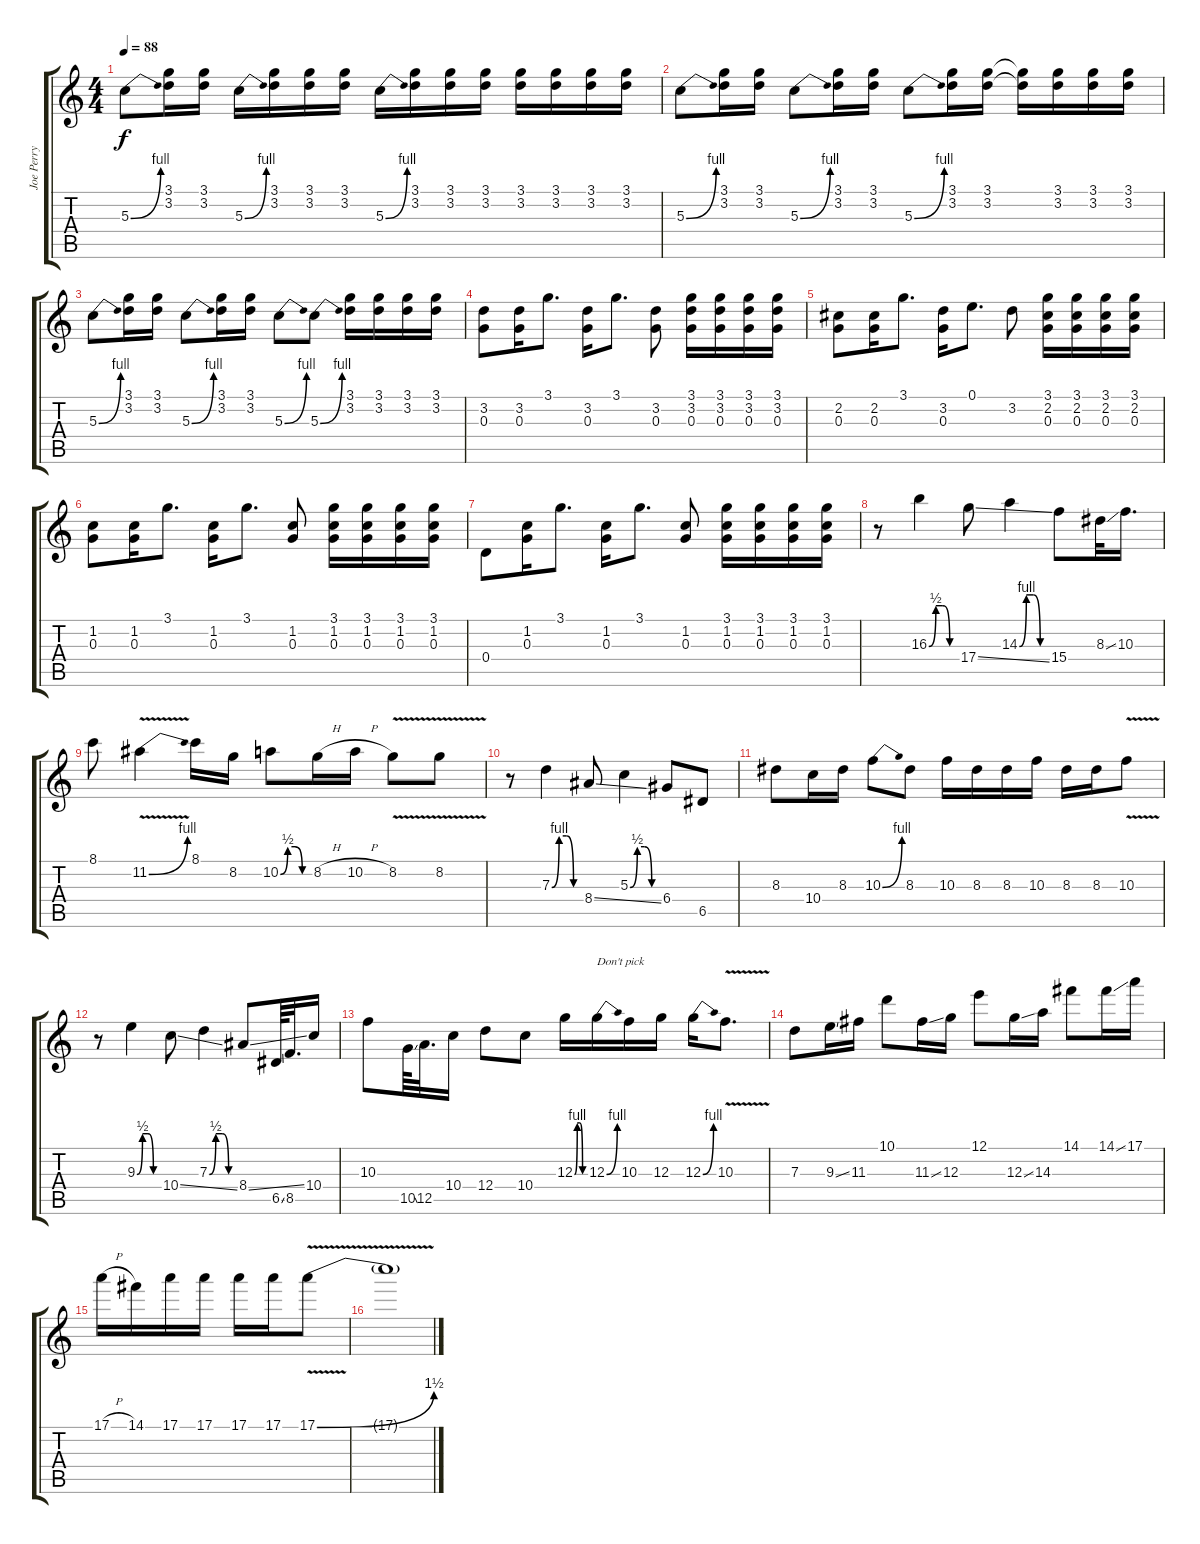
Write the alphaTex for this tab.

\track ("Joe Perry (Gtr. 1)" "Joe Perry ") {instrument distortionguitar}
\staff {score tabs}
\tuning (E4 B3 G3 D3 A2 E2) {hide}
\ts (4 4)
\tempo 88
\clef g2
\ks c
5.3{be (bend 0 0 60 4)}.8{dy f} (3.1 3.2).16 (3.1 3.2).16 5.3{be (bend 0 0 60 4)}.16 (3.1 3.2).16 (3.1 3.2).16 (3.1 3.2).16 5.3{be (bend 0 0 60 4)}.16 (3.1 3.2).16 (3.1 3.2).16 (3.1 3.2).16 (3.1 3.2).16 (3.1 3.2).16 (3.1 3.2).16 (3.1 3.2).16 |
5.3{be (bend 0 0 60 4)}.8 (3.1 3.2).16 (3.1 3.2).16 5.3{be (bend 0 0 60 4)}.8 (3.1 3.2).16 (3.1 3.2).16 5.3{be (bend 0 0 60 4)}.8 (3.1 3.2).16 (3.1 3.2).16 (3.1{t} 3.2{t}).16 (3.1 3.2).16 (3.1 3.2).16 (3.1 3.2).16 |
5.3{be (bend 0 0 60 4)}.8 (3.1 3.2).16 (3.1 3.2).16 5.3{be (bend 0 0 60 4)}.8 (3.1 3.2).16 (3.1 3.2).16 5.3{be (bend 0 0 60 4)}.8 5.3{be (bend 0 0 60 4)}.8 (3.1 3.2).16 (3.1 3.2).16 (3.1 3.2).16 (3.1 3.2).16 |
(3.2 0.3).8 (3.2 0.3).16 3.1.8{d} (3.2 0.3).16 3.1.8{d} (3.2 0.3).8 (3.1 3.2 0.3).16 (3.1 3.2 0.3).16 (3.1 3.2 0.3).16 (3.1 3.2 0.3).16 |
(2.2 0.3).8 (2.2 0.3).16 3.1.8{d} (3.2 0.3).16 0.1.8{d} 3.2.8 (3.1 2.2 0.3).16 (3.1 2.2 0.3).16 (3.1 2.2 0.3).16 (3.1 2.2 0.3).16 |
(1.2 0.3).8 (1.2 0.3).16 3.1.8{d} (1.2 0.3).16 3.1.8{d} (1.2 0.3).8 (3.1 1.2 0.3).16 (3.1 1.2 0.3).16 (3.1 1.2 0.3).16 (3.1 1.2 0.3).16 |
0.4.8 (1.2 0.3).16 3.1.8{d} (1.2 0.3).16 3.1.8{d} (1.2 0.3).8 (3.1 1.2 0.3).16 (3.1 1.2 0.3).16 (3.1 1.2 0.3).16 (3.1 1.2 0.3).16 |
r.8 16.3{be (custom 0 0 15 2 30 2 45 0 60 0)}.4 17.4{ss}.8 14.3{be (custom 0 0 15 4 30 4 45 0 60 0)}.4 15.4.8 8.3{ss}.32 10.3.16{d} |
8.1.8 11.2{be (bend 0 0 60 4) v}.4 8.1.16 8.2.16 10.2{be (custom 0 0 15 2 30 2 45 0 60 0)}.8 8.2{h}.16 10.2{h}.16 8.2{v}.8 8.2{v}.8 |
r.8 7.3{be (custom 0 0 15 4 30 4 45 0 60 0)}.4 8.4{ss}.8 5.3{be (custom 0 0 15 2 30 2 45 0 60 0)}.4 6.4.8 6.5.8 |
8.3.8 10.4.16 8.3.16 10.3{be (bend 0 0 60 4)}.8 8.3.8 10.3.16 8.3.16 8.3.16 10.3.16 8.3.16 8.3.16 10.3{v}.8 |
r.8 9.3{be (custom 0 0 15 2 30 2 45 0 60 0)}.4 10.4{ss}.8 7.3{be (custom 0 0 15 2 30 2 45 0 60 0)}.4 8.4{ss}.8 6.5{ss}.64 8.5.32{d} 10.4.16 |
10.3.8 10.5{ss}.64 12.5.32{d} 10.4.16 12.4.8 10.4.8 12.3{be (custom 0 0 15 4 30 4 45 0 60 0)}.16 12.3{be (bend 0 0 60 4)}.16{txt "Don't pick"} 10.3.16 12.3.16 12.3{be (bend 0 0 60 4)}.16 10.3{v}.8{d} |
7.3.8 9.3{ss}.16 11.3.16 10.1.8 11.3{ss}.16 12.3.16 12.1.8 12.3{ss}.16 14.3.16 14.1.8 14.1{ss}.16 17.1.16 |
17.1{h}.16 14.1.16 17.1.16 17.1.16 17.1.16 17.1.16 17.1{be (bend 0 0 60 6) v}.8 |
17.1{t}.1
